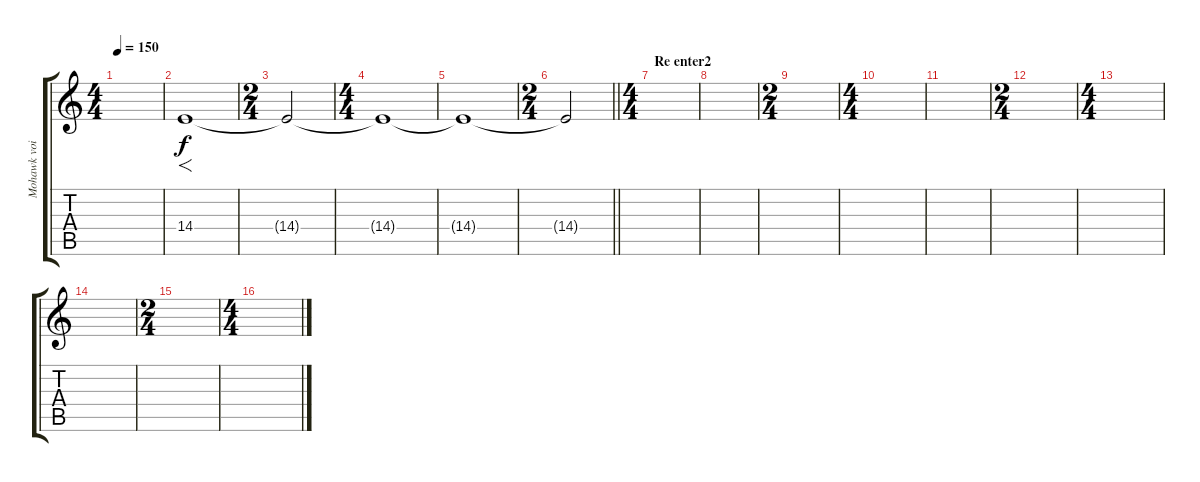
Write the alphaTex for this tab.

\track ("Mohawk voice" "Mohawk voi") {instrument lead6voice}
\staff {score tabs}
\tuning (E4 B3 G3 D3 A2 E2) {hide}
\ts (4 4)
\tempo 150
\clef g2
\ks c
|
14.4.1{f} |
\ts (2 4)
14.4{t}.2 |
\ts (4 4)
14.4{t}.1 |
14.4{t}.1 |
\ts (2 4)
\barLineRight lightlight
14.4{t}.2 |
\ts (4 4)
\section ("" "Re enter2")
|
|
\ts (2 4)
|
\ts (4 4)
|
|
\ts (2 4)
|
\ts (4 4)
|
|
\ts (2 4)
|
\ts (4 4)
